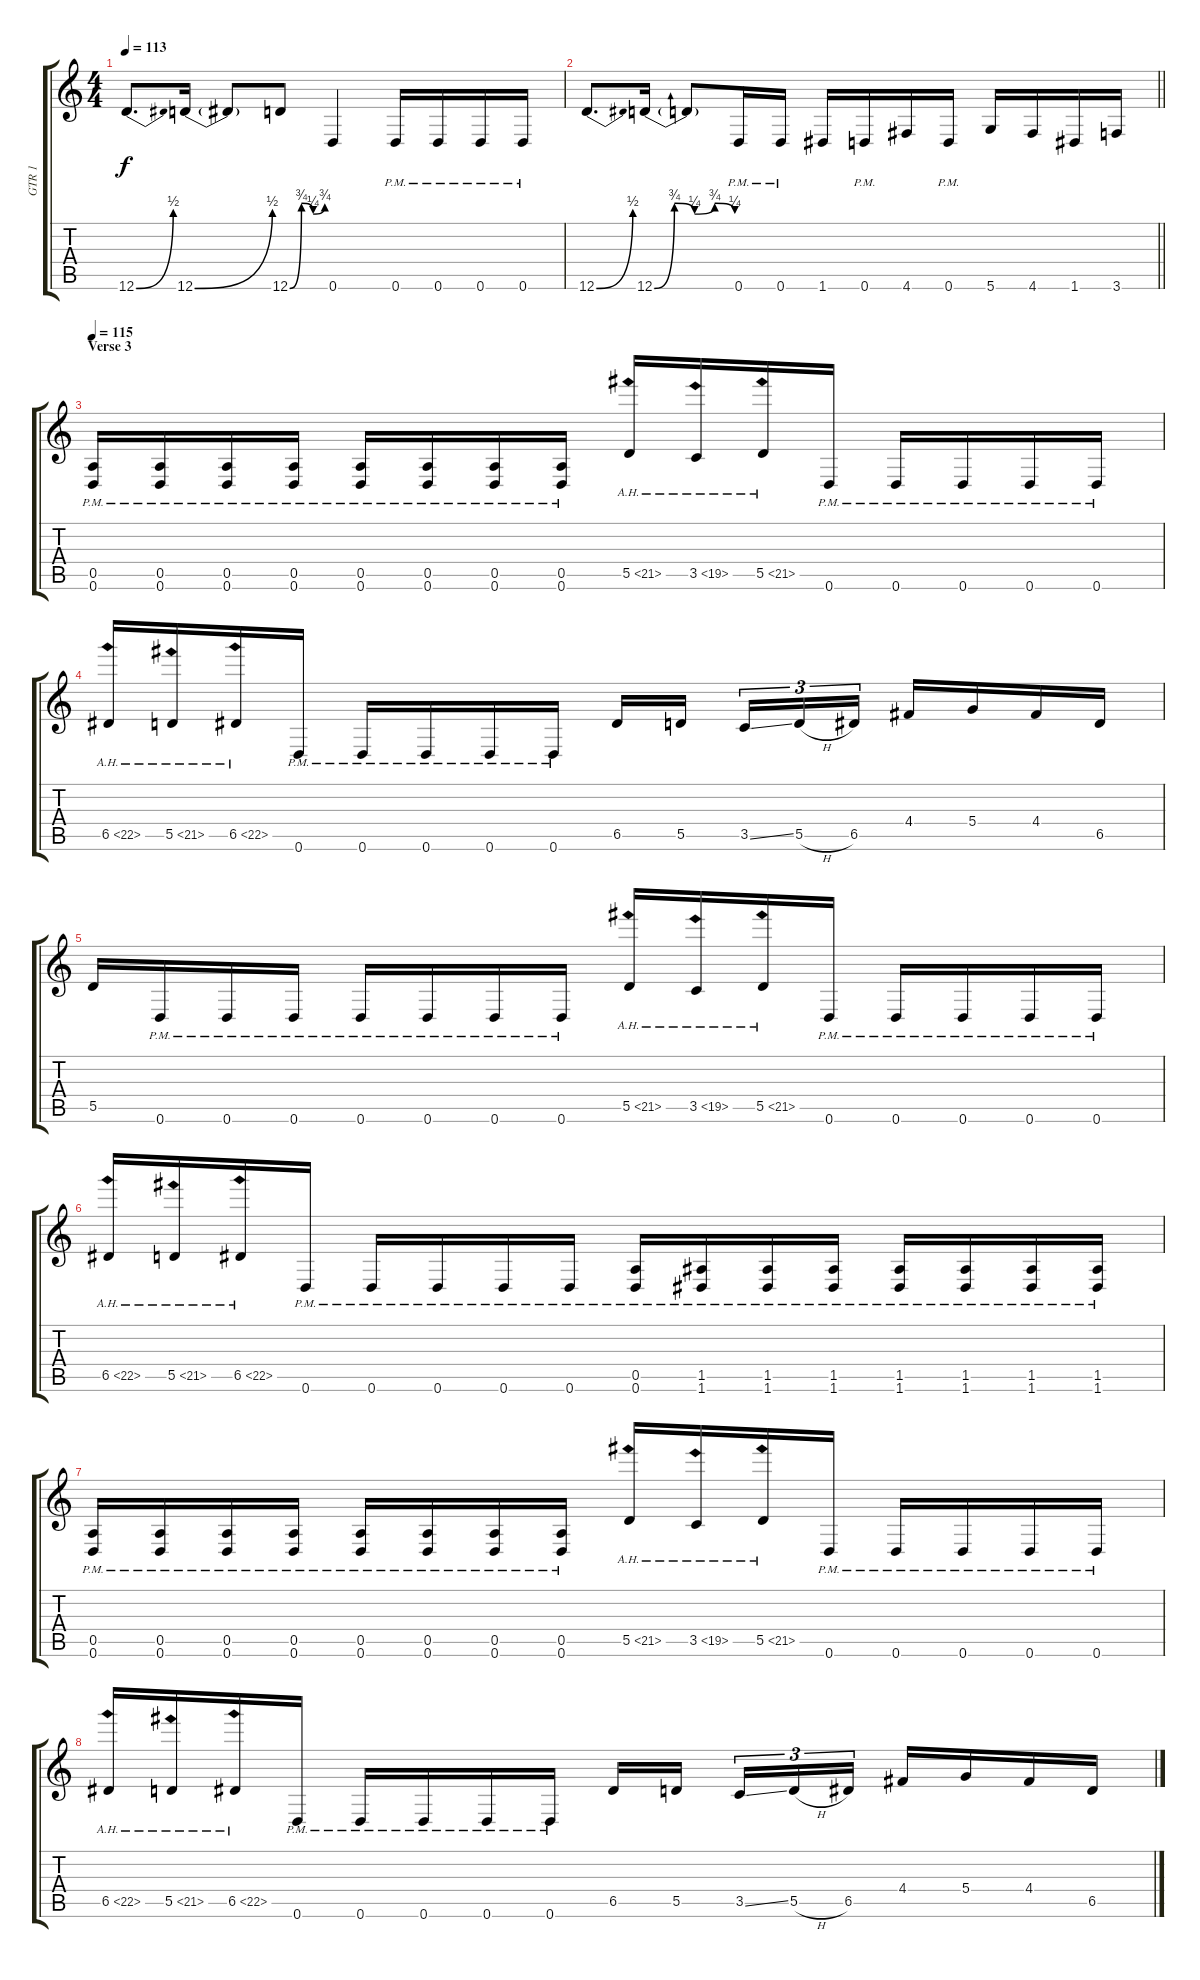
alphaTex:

\track ("GTR 1" "GTR 1") {instrument distortionguitar}
\staff {score tabs}
\tuning (E4 B3 G3 D3 A2 D2) {hide}
\ts (4 4)
\tempo 113
\clef g2
\ks c
12.6{be (bend 0 0 60 2)}.8{d dy f} 12.6{be (bend 0 0 60 2)}.16 12.6{t}.8 12.6{be (custom 0 0 20 3 40 1 60 3)}.8 0.6.4 0.6{pm}.16 0.6{pm}.16 0.6{pm}.16 0.6{pm}.16 |
\barLineRight lightlight
12.6{be (bend 0 0 60 2)}.8{d} 12.6{be (custom 0 0 15 3 30 1 45 3 60 1)}.16 12.6{t}.8 0.6{pm}.16 0.6{pm}.16 1.6.16 0.6{pm}.16 4.6.16 0.6{pm}.16 5.6.16 4.6.16 1.6.16 3.6.16 |
\section ("" "Verse 3")
\tempo 115
(0.5{pm} 0.6{pm}).16 (0.5{pm} 0.6{pm}).16 (0.5{pm} 0.6{pm}).16 (0.5{pm} 0.6{pm}).16 (0.5{pm} 0.6{pm}).16 (0.5{pm} 0.6{pm}).16 (0.5{pm} 0.6{pm}).16 (0.5{pm} 0.6{pm}).16 5.5{ah 16}.16{balance 3} 3.5{ah 16}.16 5.5{ah 16}.16 0.6{pm}.16 0.6{pm}.16 0.6{pm}.16 0.6{pm}.16 0.6{pm}.16 |
6.5{ah 16}.16 5.5{ah 16}.16 6.5{ah 16}.16 0.6{pm}.16 0.6{pm}.16 0.6{pm}.16 0.6{pm}.16 0.6{pm}.16 6.5.16 5.5.16{beam splitsecondary} 3.5{ss}.16{tu (3 2)} 5.5{h}.16{tu (3 2)} 6.5.16{tu (3 2)} 4.4.16 5.4.16 4.4.16 6.5.16 |
5.5.16 0.6{pm}.16 0.6{pm}.16 0.6{pm}.16 0.6{pm}.16 0.6{pm}.16 0.6{pm}.16 0.6{pm}.16 5.5{ah 16}.16 3.5{ah 16}.16 5.5{ah 16}.16 0.6{pm}.16 0.6{pm}.16 0.6{pm}.16 0.6{pm}.16 0.6{pm}.16 |
6.5{ah 16}.16 5.5{ah 16}.16 6.5{ah 16}.16 0.6{pm}.16 0.6{pm}.16 0.6{pm}.16 0.6{pm}.16 0.6{pm}.16 (0.5{pm} 0.6{pm}).16{balance 0} (1.5{pm} 1.6{pm}).16 (1.5{pm} 1.6{pm}).16 (1.5{pm} 1.6{pm}).16 (1.5{pm} 1.6{pm}).16 (1.5{pm} 1.6{pm}).16 (1.5{pm} 1.6{pm}).16 (1.5{pm} 1.6{pm}).16 |
(0.5{pm} 0.6{pm}).16 (0.5{pm} 0.6{pm}).16 (0.5{pm} 0.6{pm}).16 (0.5{pm} 0.6{pm}).16 (0.5{pm} 0.6{pm}).16 (0.5{pm} 0.6{pm}).16 (0.5{pm} 0.6{pm}).16 (0.5{pm} 0.6{pm}).16 5.5{ah 16}.16{balance 3} 3.5{ah 16}.16 5.5{ah 16}.16 0.6{pm}.16 0.6{pm}.16 0.6{pm}.16 0.6{pm}.16 0.6{pm}.16 |
6.5{ah 16}.16 5.5{ah 16}.16 6.5{ah 16}.16 0.6{pm}.16 0.6{pm}.16 0.6{pm}.16 0.6{pm}.16 0.6{pm}.16 6.5.16 5.5.16{beam splitsecondary} 3.5{ss}.16{tu (3 2)} 5.5{h}.16{tu (3 2)} 6.5.16{tu (3 2)} 4.4.16 5.4.16 4.4.16 6.5.16
